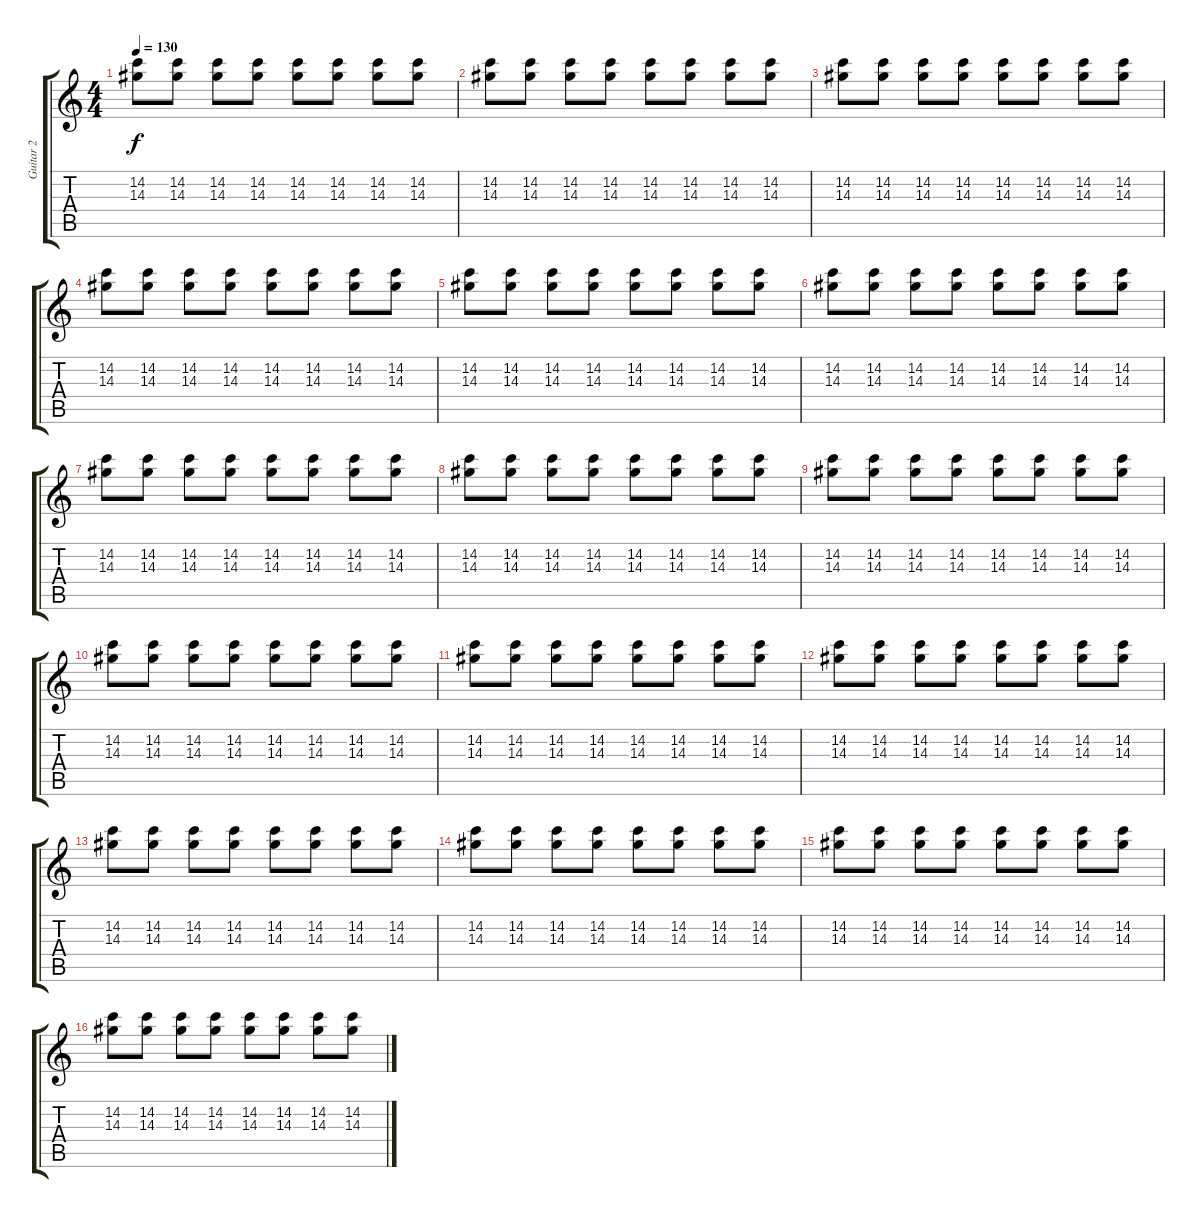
\track ("Guitar 2" "Guitar 2") {instrument distortionguitar}
\staff {score tabs}
\tuning (Eb4 Bb3 Gb3 Db3 Ab2 Eb2) {hide}
\ts (4 4)
\tempo 130
\clef g2
\ks c
(14.2 14.3).8{dy f} (14.2 14.3).8 (14.2 14.3).8 (14.2 14.3).8 (14.2 14.3).8 (14.2 14.3).8 (14.2 14.3).8 (14.2 14.3).8 |
(14.2 14.3).8 (14.2 14.3).8 (14.2 14.3).8 (14.2 14.3).8 (14.2 14.3).8 (14.2 14.3).8 (14.2 14.3).8 (14.2 14.3).8 |
(14.2 14.3).8 (14.2 14.3).8 (14.2 14.3).8 (14.2 14.3).8 (14.2 14.3).8 (14.2 14.3).8 (14.2 14.3).8 (14.2 14.3).8 |
(14.2 14.3).8 (14.2 14.3).8 (14.2 14.3).8 (14.2 14.3).8 (14.2 14.3).8 (14.2 14.3).8 (14.2 14.3).8 (14.2 14.3).8 |
(14.2 14.3).8 (14.2 14.3).8 (14.2 14.3).8 (14.2 14.3).8 (14.2 14.3).8 (14.2 14.3).8 (14.2 14.3).8 (14.2 14.3).8 |
(14.2 14.3).8 (14.2 14.3).8 (14.2 14.3).8 (14.2 14.3).8 (14.2 14.3).8 (14.2 14.3).8 (14.2 14.3).8 (14.2 14.3).8 |
(14.2 14.3).8 (14.2 14.3).8 (14.2 14.3).8 (14.2 14.3).8 (14.2 14.3).8 (14.2 14.3).8 (14.2 14.3).8 (14.2 14.3).8 |
(14.2 14.3).8 (14.2 14.3).8 (14.2 14.3).8 (14.2 14.3).8 (14.2 14.3).8 (14.2 14.3).8 (14.2 14.3).8 (14.2 14.3).8 |
(14.2 14.3).8 (14.2 14.3).8 (14.2 14.3).8 (14.2 14.3).8 (14.2 14.3).8 (14.2 14.3).8 (14.2 14.3).8 (14.2 14.3).8 |
(14.2 14.3).8 (14.2 14.3).8 (14.2 14.3).8 (14.2 14.3).8 (14.2 14.3).8 (14.2 14.3).8 (14.2 14.3).8 (14.2 14.3).8 |
(14.2 14.3).8 (14.2 14.3).8 (14.2 14.3).8 (14.2 14.3).8 (14.2 14.3).8 (14.2 14.3).8 (14.2 14.3).8 (14.2 14.3).8 |
(14.2 14.3).8 (14.2 14.3).8 (14.2 14.3).8 (14.2 14.3).8 (14.2 14.3).8 (14.2 14.3).8 (14.2 14.3).8 (14.2 14.3).8 |
(14.2 14.3).8 (14.2 14.3).8 (14.2 14.3).8 (14.2 14.3).8 (14.2 14.3).8 (14.2 14.3).8 (14.2 14.3).8 (14.2 14.3).8 |
(14.2 14.3).8 (14.2 14.3).8 (14.2 14.3).8 (14.2 14.3).8 (14.2 14.3).8 (14.2 14.3).8 (14.2 14.3).8 (14.2 14.3).8 |
(14.2 14.3).8 (14.2 14.3).8 (14.2 14.3).8 (14.2 14.3).8 (14.2 14.3).8 (14.2 14.3).8 (14.2 14.3).8 (14.2 14.3).8 |
(14.2 14.3).8 (14.2 14.3).8 (14.2 14.3).8 (14.2 14.3).8 (14.2 14.3).8 (14.2 14.3).8 (14.2 14.3).8 (14.2 14.3).8
